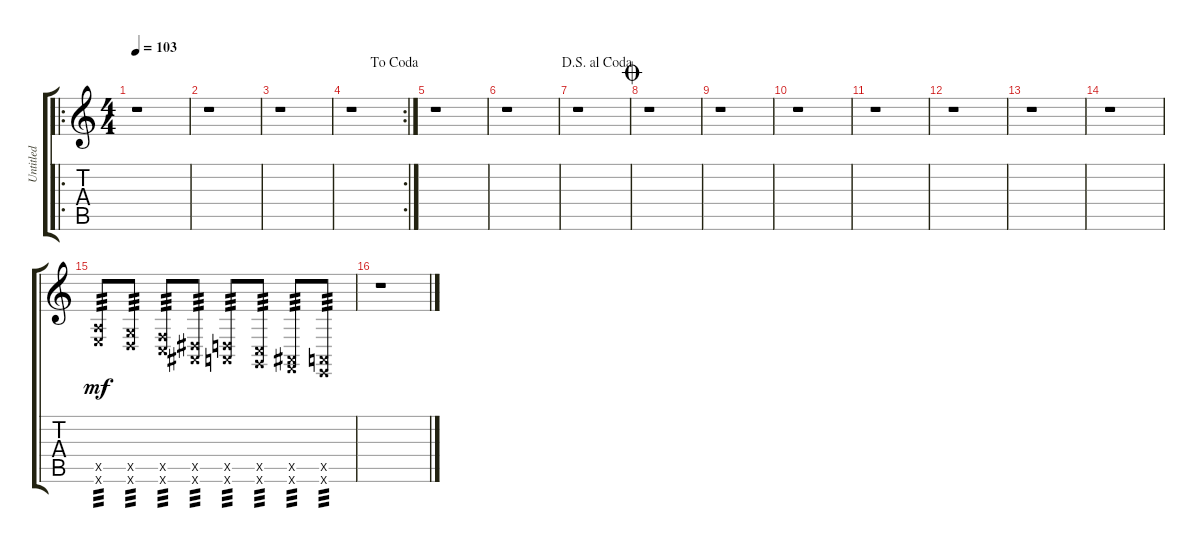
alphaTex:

\track ("Untitled" "Untitled") {instrument guitarfretnoise}
\staff {score tabs}
\tuning (E4 B3 G3 D3 A2 E2) {hide}
\ro
\ts (4 4)
\tempo 103
\clef g2
\ks c
r.1{dy mf} |
r.1 |
r.1 |
\rc 2
\jump dacoda
r.1 |
r.1 |
r.1 |
\jump dalsegnoalcoda
r.1 |
\jump coda
r.1 |
r.1 |
r.1 |
r.1 |
r.1 |
r.1 |
r.1 |
(12.5{x} 12.6{x}).8{tp 3} (10.5{x} 10.6{x}).8{tp 3} (8.5{x} 8.6{x}).8{tp 3} (6.5{x} 6.6{x}).8{tp 3} (5.5{x} 5.6{x}).8{tp 3} (3.5{x} 3.6{x}).8{tp 3} (1.5{x} 1.6{x}).8{tp 3} (0.5{x} 0.6{x}).8{tp 3} |
r.1
